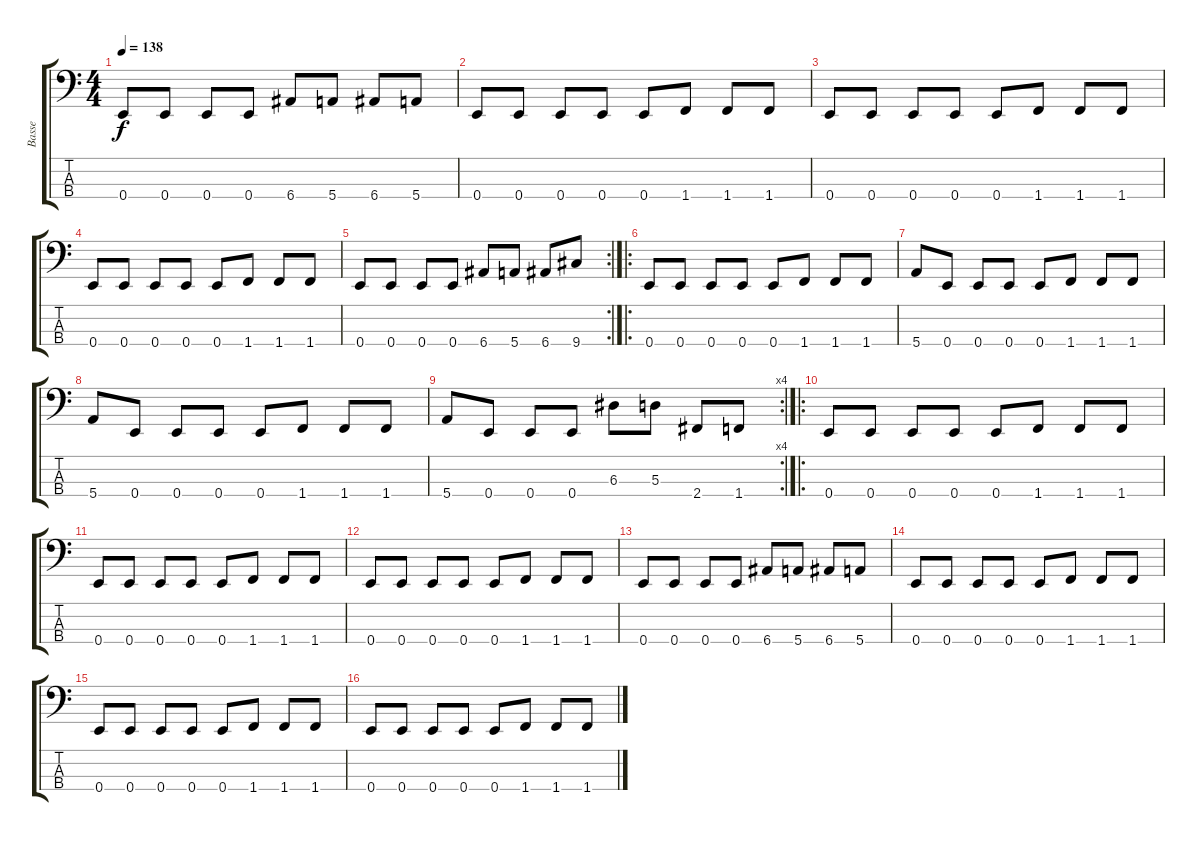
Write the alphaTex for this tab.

\track ("Basse" "Basse") {instrument electricbassfinger}
\staff {score tabs}
\tuning (G2 D2 A1 E1) {hide}
\ts (4 4)
\tempo 138
\clef f4
\ks c
0.4.8{dy f} 0.4.8 0.4.8 0.4.8 6.4.8 5.4.8 6.4.8 5.4.8 |
0.4.8 0.4.8 0.4.8 0.4.8 0.4.8 1.4.8 1.4.8 1.4.8 |
0.4.8 0.4.8 0.4.8 0.4.8 0.4.8 1.4.8 1.4.8 1.4.8 |
0.4.8 0.4.8 0.4.8 0.4.8 0.4.8 1.4.8 1.4.8 1.4.8 |
\rc 2
0.4.8 0.4.8 0.4.8 0.4.8 6.4.8 5.4.8 6.4.8 9.4.8 |
\ro
0.4.8 0.4.8 0.4.8 0.4.8 0.4.8 1.4.8 1.4.8 1.4.8 |
5.4.8 0.4.8 0.4.8 0.4.8 0.4.8 1.4.8 1.4.8 1.4.8 |
5.4.8 0.4.8 0.4.8 0.4.8 0.4.8 1.4.8 1.4.8 1.4.8 |
\rc 4
5.4.8 0.4.8 0.4.8 0.4.8 6.3.8 5.3.8 2.4.8 1.4.8 |
\ro
0.4.8 0.4.8 0.4.8 0.4.8 0.4.8 1.4.8 1.4.8 1.4.8 |
0.4.8 0.4.8 0.4.8 0.4.8 0.4.8 1.4.8 1.4.8 1.4.8 |
0.4.8 0.4.8 0.4.8 0.4.8 0.4.8 1.4.8 1.4.8 1.4.8 |
0.4.8 0.4.8 0.4.8 0.4.8 6.4.8 5.4.8 6.4.8 5.4.8 |
0.4.8 0.4.8 0.4.8 0.4.8 0.4.8 1.4.8 1.4.8 1.4.8 |
0.4.8 0.4.8 0.4.8 0.4.8 0.4.8 1.4.8 1.4.8 1.4.8 |
0.4.8 0.4.8 0.4.8 0.4.8 0.4.8 1.4.8 1.4.8 1.4.8
